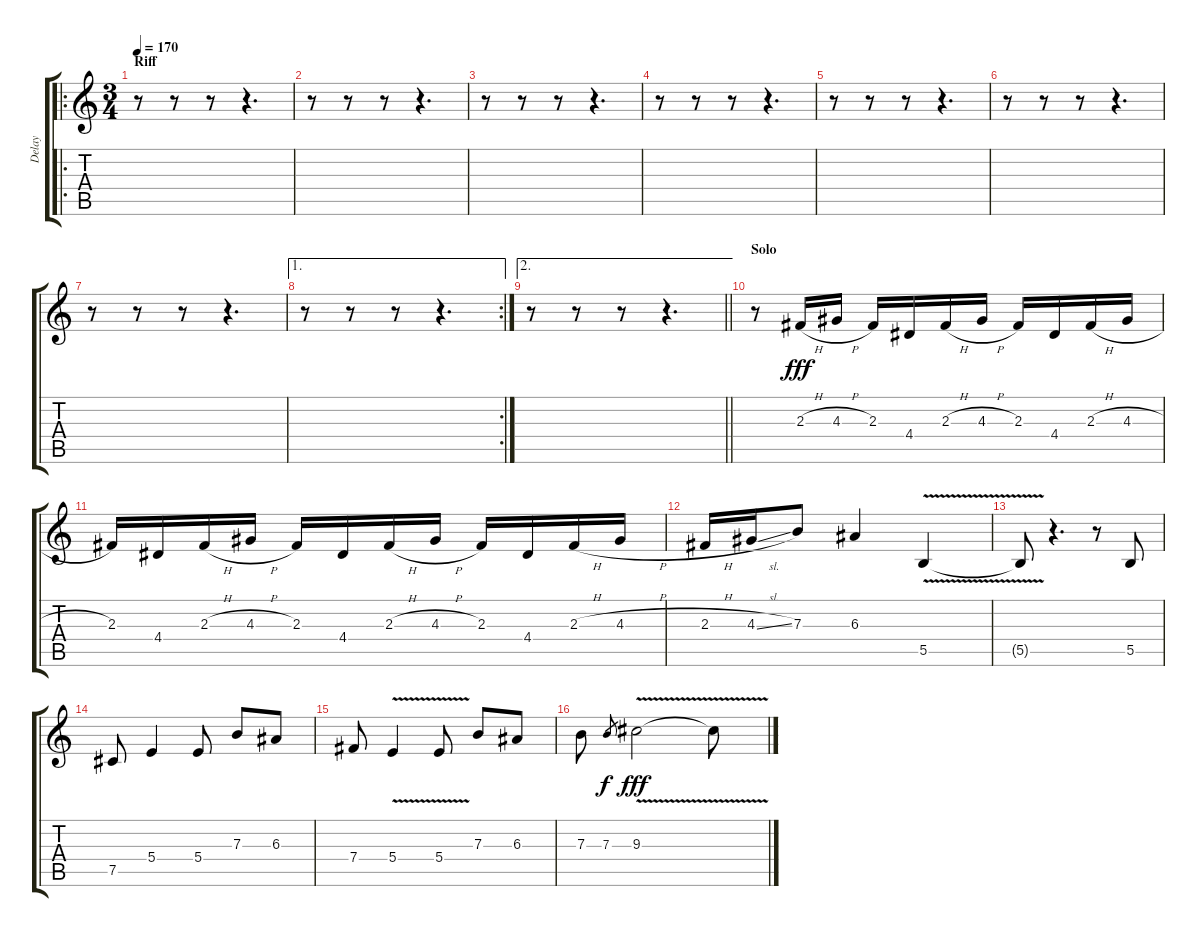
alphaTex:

\track ("Delay" "Delay") {instrument distortionguitar}
\staff {score tabs}
\tuning (Db4 Ab3 E3 B2 Gb2 B1) {hide}
\ro
\ts (3 4)
\section ("" "Riff")
\tempo 170
\clef g2
\ks c
r.8{dy fff} r.8 r.8 r.4{d} |
r.8 r.8 r.8 r.4{d} |
r.8 r.8 r.8 r.4{d} |
r.8 r.8 r.8 r.4{d} |
r.8 r.8 r.8 r.4{d} |
r.8 r.8 r.8 r.4{d} |
r.8 r.8 r.8 r.4{d} |
\ae 1
\rc 2
r.8 r.8 r.8 r.4{d} |
\ae 2
\barLineRight lightlight
r.8{volume 11 instrument overdrivenguitar} r.8 r.8 r.4{d} |
\section ("" "Solo")
r.8 2.3{h}.16 4.3{h}.16 2.3.16 4.4.16 2.3{h}.16 4.3{h}.16 2.3.16 4.4.16 2.3{h}.16 4.3{h}.16 |
2.3.16 4.4.16 2.3{h}.16 4.3{h}.16 2.3.16 4.4.16 2.3{h}.16 4.3{h}.16 2.3.16 4.4.16 2.3{h}.16 4.3{h}.16 |
2.3{h}.16 4.3{sl}.16 7.3.8 6.3.4 5.5{v}.4 |
5.5{t}.8 r.4{d} r.8 5.5.8 |
7.5.8 5.4.4 5.4.8 7.3.8 6.3.8 |
7.4.8 5.4{v}.4 5.4{v}.8 7.3.8 6.3.8 |
7.3.8 7.3.8{gr dy f} 9.3{v}.2{dy fff} 9.3{t}.8
